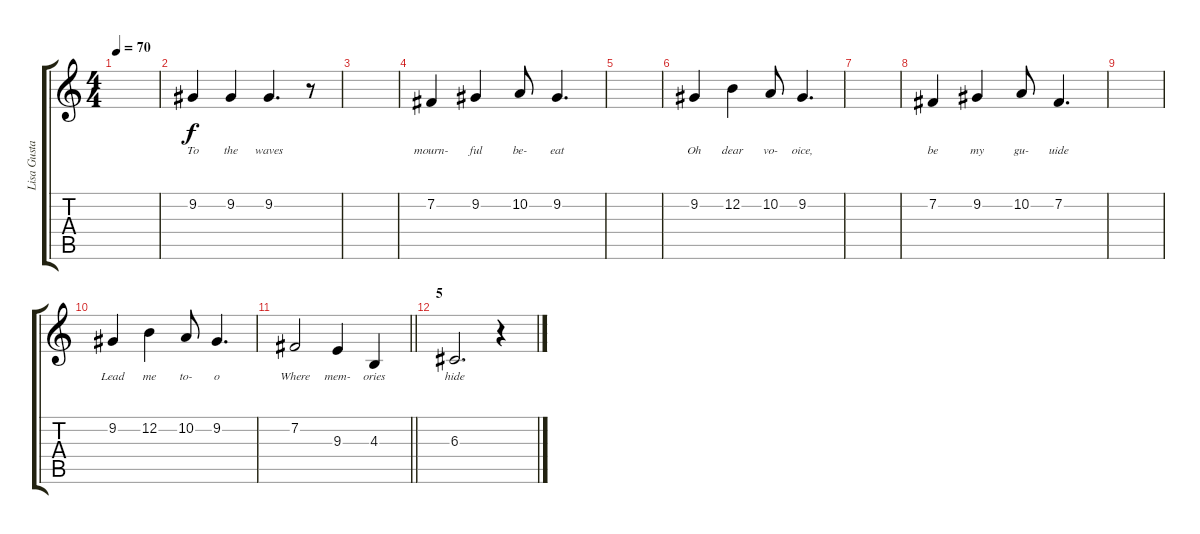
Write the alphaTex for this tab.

\track ("Lisa Gustavsson" "Lisa Gusta") {instrument flute}
\staff {score tabs}
\tuning (E4 B3 G3 D3 A2 E2) {hide}
\ts (4 4)
\tempo 70
\clef g2
\ks c
|
9.2.4{lyrics (0 "To") lyrics (1 "") lyrics (2 "") lyrics (3 "") lyrics (4 "")} 9.2.4{lyrics (0 "the") lyrics (1 "") lyrics (2 "") lyrics (3 "") lyrics (4 "")} 9.2.4{d lyrics (0 "waves") lyrics (1 "") lyrics (2 "") lyrics (3 "") lyrics (4 "")} r.8 |
|
7.2.4{lyrics (0 "mourn-") lyrics (1 "") lyrics (2 "") lyrics (3 "") lyrics (4 "")} 9.2.4{lyrics (0 "ful") lyrics (1 "") lyrics (2 "") lyrics (3 "") lyrics (4 "")} 10.2.8{lyrics (0 "be-") lyrics (1 "") lyrics (2 "") lyrics (3 "") lyrics (4 "")} 9.2.4{d lyrics (0 "eat") lyrics (1 "") lyrics (2 "") lyrics (3 "") lyrics (4 "")} |
|
9.2.4{lyrics (0 "Oh") lyrics (1 "") lyrics (2 "") lyrics (3 "") lyrics (4 "")} 12.2.4{lyrics (0 "dear") lyrics (1 "") lyrics (2 "") lyrics (3 "") lyrics (4 "")} 10.2.8{lyrics (0 "vo-") lyrics (1 "") lyrics (2 "") lyrics (3 "") lyrics (4 "")} 9.2.4{d lyrics (0 "oice,") lyrics (1 "") lyrics (2 "") lyrics (3 "") lyrics (4 "")} |
|
7.2.4{lyrics (0 "be") lyrics (1 "") lyrics (2 "") lyrics (3 "") lyrics (4 "")} 9.2.4{lyrics (0 "my") lyrics (1 "") lyrics (2 "") lyrics (3 "") lyrics (4 "")} 10.2.8{lyrics (0 "gu-") lyrics (1 "") lyrics (2 "") lyrics (3 "") lyrics (4 "")} 7.2.4{d lyrics (0 "uide") lyrics (1 "") lyrics (2 "") lyrics (3 "") lyrics (4 "")} |
|
9.2.4{lyrics (0 "Lead") lyrics (1 "") lyrics (2 "") lyrics (3 "") lyrics (4 "")} 12.2.4{lyrics (0 "me") lyrics (1 "") lyrics (2 "") lyrics (3 "") lyrics (4 "")} 10.2.8{lyrics (0 "to-") lyrics (1 "") lyrics (2 "") lyrics (3 "") lyrics (4 "")} 9.2.4{d lyrics (0 "o") lyrics (1 "") lyrics (2 "") lyrics (3 "") lyrics (4 "")} |
\barLineRight lightlight
7.2.2{lyrics (0 "Where") lyrics (1 "") lyrics (2 "") lyrics (3 "") lyrics (4 "")} 9.3.4{lyrics (0 "mem-") lyrics (1 "") lyrics (2 "") lyrics (3 "") lyrics (4 "")} 4.3.4{lyrics (0 "ories") lyrics (1 "") lyrics (2 "") lyrics (3 "") lyrics (4 "")} |
\section ("" "5")
6.3.2{d lyrics (0 "hide") lyrics (1 "") lyrics (2 "") lyrics (3 "") lyrics (4 "")} r.4
